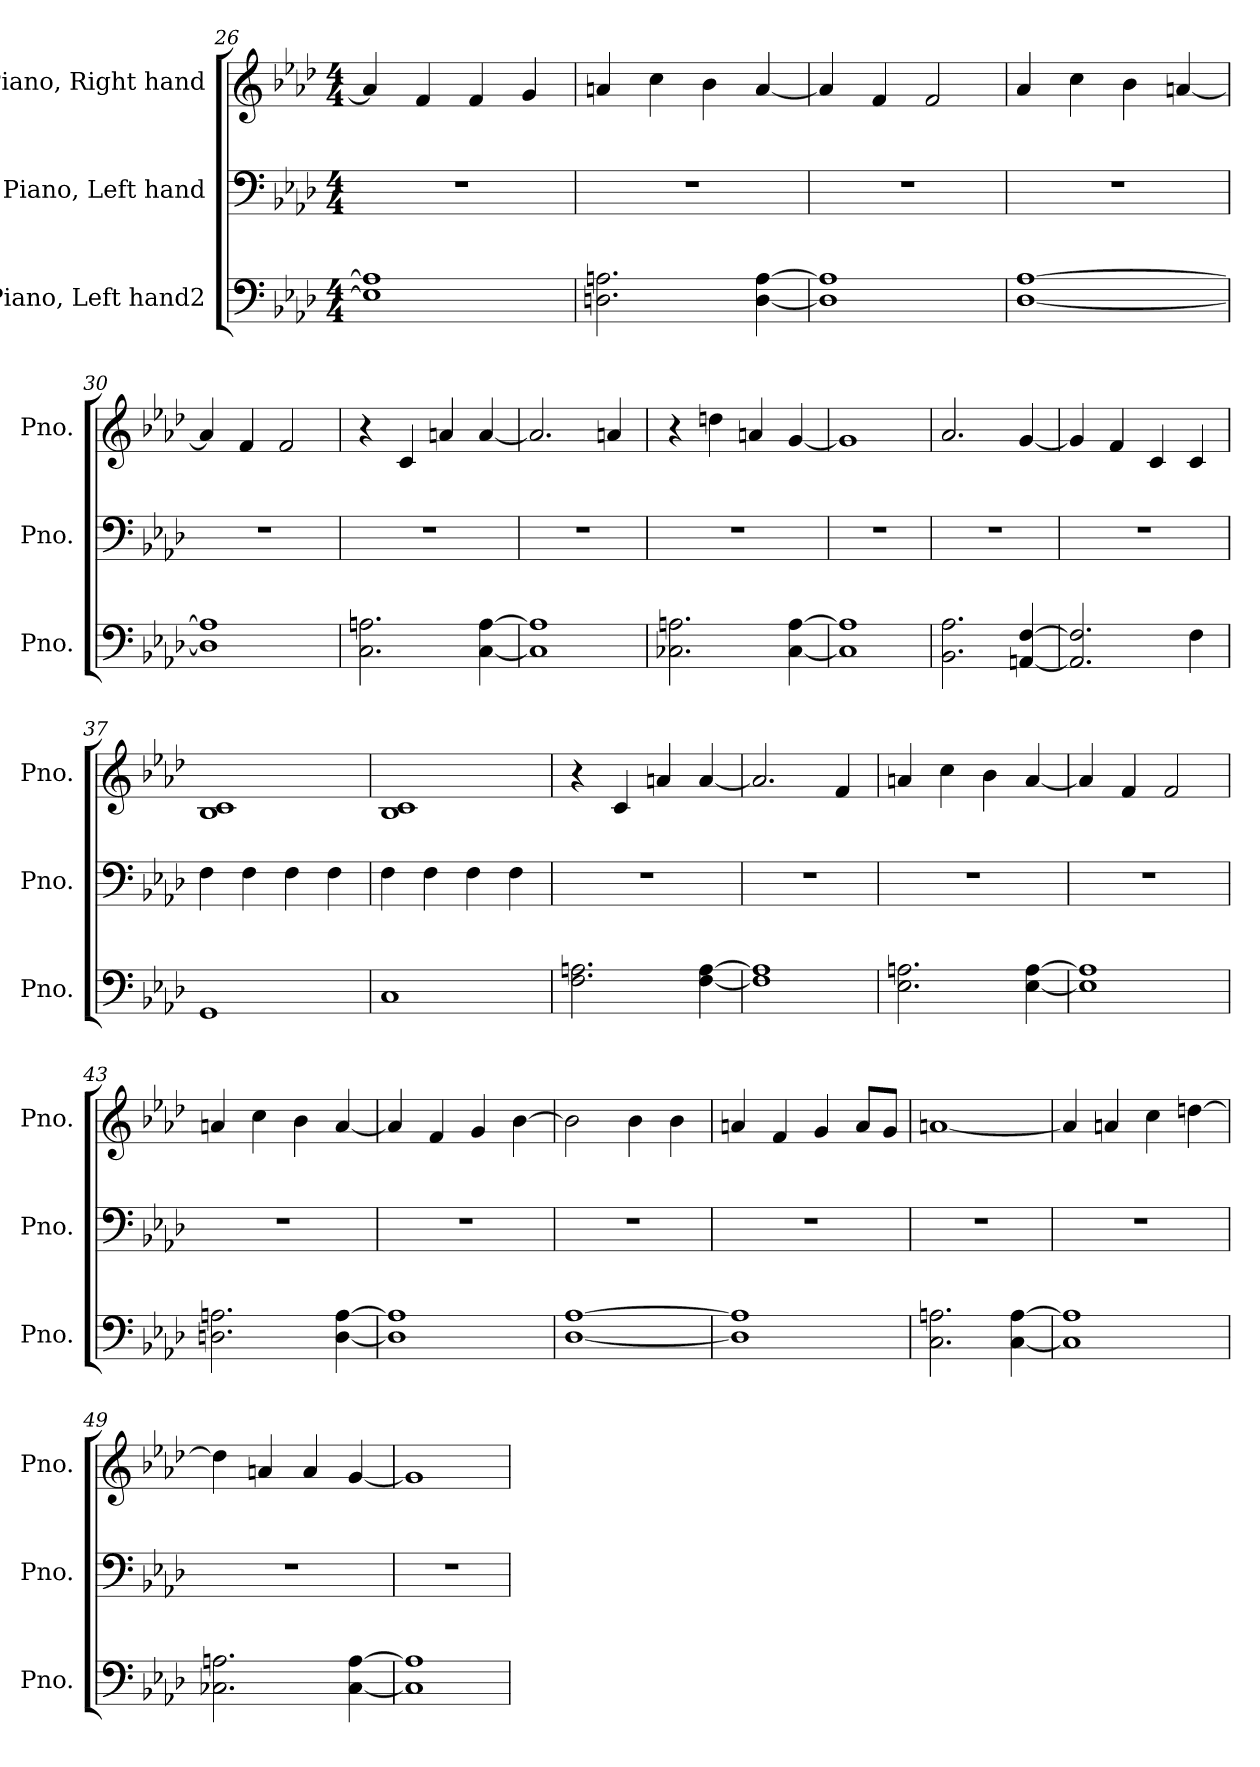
**kern	**kern	**kern
*part3	*part2	*part1
*staff3	*staff2	*staff1
*I"Piano, Left hand2	*I"Piano, Left hand	*I"Piano, Right hand
*I'Pno.	*I'Pno.	*I'Pno.
!!LO:LB:g=z
*clefF4	*clefF4	*clefG2
*k[b-e-a-d-]	*k[b-e-a-d-]	*k[b-e-a-d-]
*M4/4	*M4/4	*M4/4
=26	=26	=26
1E-] 1A]	1r	4a/]
.	.	4f/
.	.	4f/
.	.	4g/
=27	=27	=27
2.Dn\ 2.An\	1r	4an/
.	.	4cc\
.	.	4b-\
[4D\ [4A\	.	[4a/
=28	=28	=28
1D] 1A]	1r	4a/]
.	.	4f/
.	.	2f/
=29	=29	=29
[1D- [1A-	1r	4a-/
.	.	4cc\
.	.	4b-\
.	.	[4an/
=30	=30	=30
1D-] 1A-]	1r	4a/]
.	.	4f/
.	.	2f/
=31	=31	=31
2.C\ 2.An\	1r	4r
.	.	4c/
.	.	4an/
[4C\ [4A\	.	[4a/
=32	=32	=32
1C] 1A]	1r	2.a/]
.	.	4an/
=33	=33	=33
2.C-X\ 2.An\	1r	4r
.	.	4ddn\
.	.	4an/
[4C-\ [4A\	.	[4g/
!!LO:PB:g=z
=34	=34	=34
1C-] 1A]	1r	1g]
=35	=35	=35
2.BB-\ 2.A-\	1r	2.a-/
[4AAn/ [4F/	.	[4g/
=36	=36	=36
2.AA/] 2.F/]	1r	4g/]
.	.	4f/
.	.	4c/
4F\	.	4c/
=37	=37	=37
1GG	4F\	1B- 1c
.	4F\	.
.	4F\	.
.	4F\	.
=38	=38	=38
1C	4F\	1B- 1c
.	4F\	.
.	4F\	.
.	4F\	.
=39	=39	=39
2.F\ 2.An\	1r	4r
.	.	4c/
.	.	4an/
[4F\ [4A\	.	[4a/
=40	=40	=40
1F] 1A]	1r	2.a/]
.	.	4f/
=41	=41	=41
2.E-\ 2.An\	1r	4an/
.	.	4cc\
.	.	4b-\
[4E-\ [4A\	.	[4a/
=42	=42	=42
1E-] 1A]	1r	4a/]
.	.	4f/
.	.	2f/
!!LO:LB:g=z
=43	=43	=43
2.Dn\ 2.An\	1r	4an/
.	.	4cc\
.	.	4b-\
[4D\ [4A\	.	[4a/
=44	=44	=44
1D] 1A]	1r	4a/]
.	.	4f/
.	.	4g/
.	.	[4b-\
=45	=45	=45
[1D- [1A-	1r	2b-\]
.	.	4b-\
.	.	4b-\
=46	=46	=46
1D-] 1A-]	1r	4an/
.	.	4f/
.	.	4g/
.	.	8a/L
.	.	8g/J
=47	=47	=47
2.C\ 2.An\	1r	[1an
[4C\ [4A\	.	.
=48	=48	=48
1C] 1A]	1r	4a/]
.	.	4an/
.	.	4cc\
.	.	[4ddn\
=49	=49	=49
2.C-X\ 2.An\	1r	4dd\]
.	.	4an/
.	.	4a/
[4C-\ [4A\	.	[4g/
=50	=50	=50
1C-] 1A]	1r	1g]
=	=	=
*-	*-	*-
